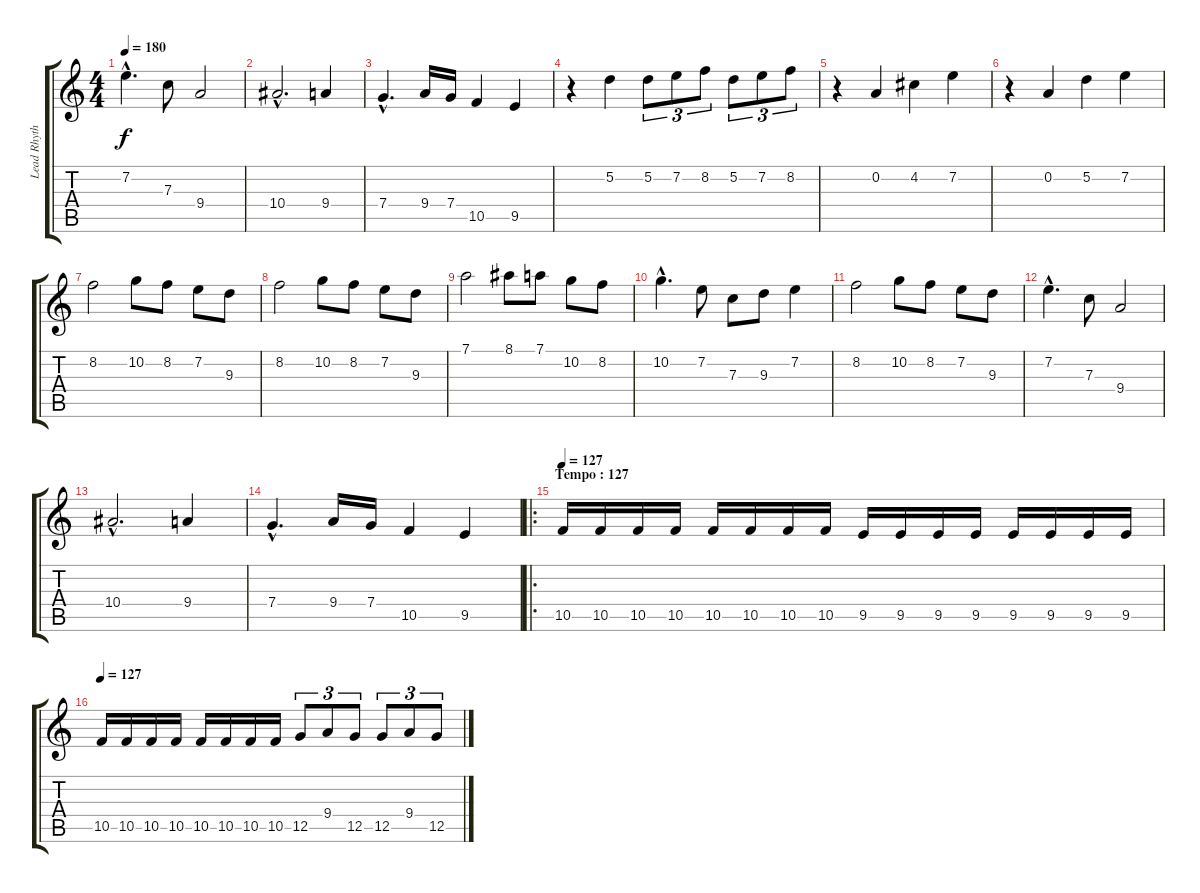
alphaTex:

\track ("Lead Rhythm" "Lead Rhyth") {instrument distortionguitar}
\staff {score tabs}
\tuning (D4 A3 F3 C3 G2 D2) {hide}
\ts (4 4)
\tempo 180
\clef g2
\ks c
7.2{hac}.4{d dy f} 7.3.8 9.4.2 |
10.4{hac}.2{d} 9.4.4 |
7.4{hac}.4{d} 9.4.16 7.4.16 10.5.4 9.5.4 |
r.4 5.2.4 5.2.8{tu (3 2)} 7.2.8{tu (3 2)} 8.2.8{tu (3 2)} 5.2.8{tu (3 2)} 7.2.8{tu (3 2)} 8.2.8{tu (3 2)} |
r.4 0.2.4 4.2.4 7.2.4 |
r.4 0.2.4 5.2.4 7.2.4 |
8.2.2 10.2.8 8.2.8 7.2.8 9.3.8 |
8.2.2 10.2.8 8.2.8 7.2.8 9.3.8 |
7.1.2 8.1.8 7.1.8 10.2.8 8.2.8 |
10.2{hac}.4{d} 7.2.8 7.3.8 9.3.8 7.2.4 |
8.2.2 10.2.8 8.2.8 7.2.8 9.3.8 |
7.2{hac}.4{d} 7.3.8 9.4.2 |
10.4{hac}.2{d} 9.4.4 |
7.4{hac}.4{d} 9.4.16 7.4.16 10.5.4 9.5.4 |
\ro
\section ("" "Tempo : 127")
\tempo 127
10.5.16 10.5.16 10.5.16 10.5.16 10.5.16 10.5.16 10.5.16 10.5.16 9.5.16 9.5.16 9.5.16 9.5.16 9.5.16 9.5.16 9.5.16 9.5.16 |
\tempo 127
10.5.16 10.5.16 10.5.16 10.5.16 10.5.16 10.5.16 10.5.16 10.5.16 12.5.8{tu (3 2)} 9.4.8{tu (3 2)} 12.5.8{tu (3 2)} 12.5.8{tu (3 2)} 9.4.8{tu (3 2)} 12.5.8{tu (3 2)}
